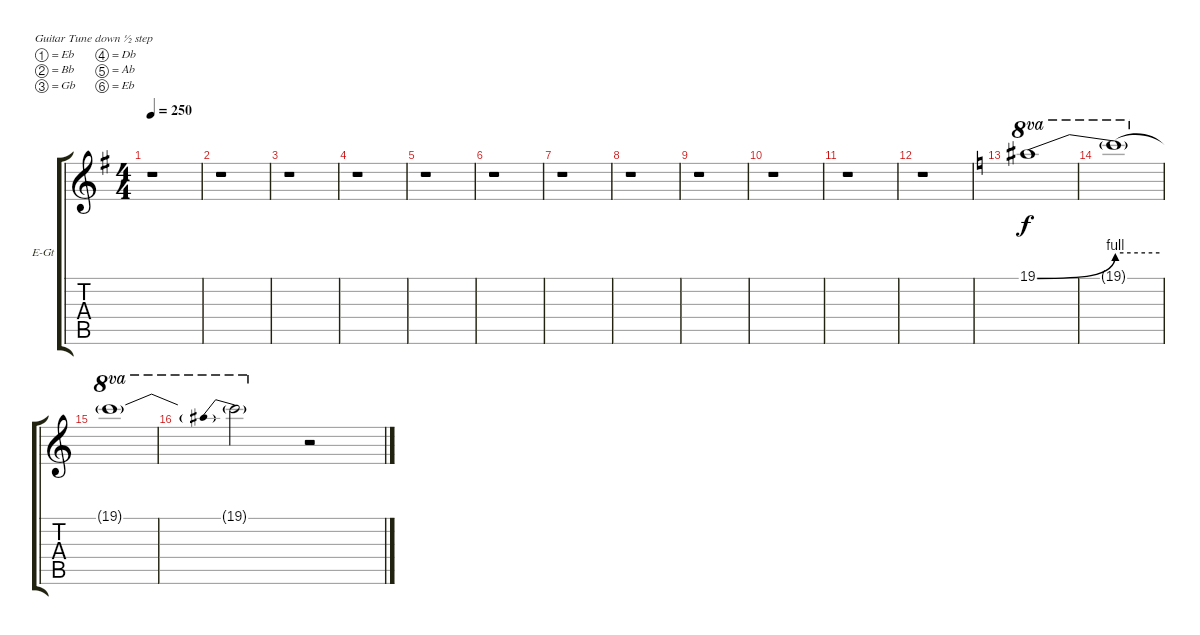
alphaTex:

\bracketExtendMode groupsimilarinstruments
\firstSystemTrackNameOrientation horizontal
\otherSystemsTrackNameOrientation horizontal
\track ("Gitár 4 (Yngwie Malmsteen)" "E-Gt") {instrument distortionguitar}
\staff {score tabs}
\tuning (Eb4 Bb3 Gb3 Db3 Ab2 Eb2)
\ts (4 4)
\tempo 250
\clef g2
\ks g
r.1{dy f} |
r.1 |
r.1 |
r.1 |
r.1 |
r.1 |
r.1 |
r.1 |
r.1 |
r.1 |
r.1 |
r.1 |
\ks c
19.1{be (bend 0 0 60 4)}.1{ot 8va} |
19.1{be (hold 0 4 60 4) t}.1{ot 8va} |
19.1{t}.1{ot 8va} |
19.1{be (prebend 0 4 60 4) t}.2{ot 8va} r.2
